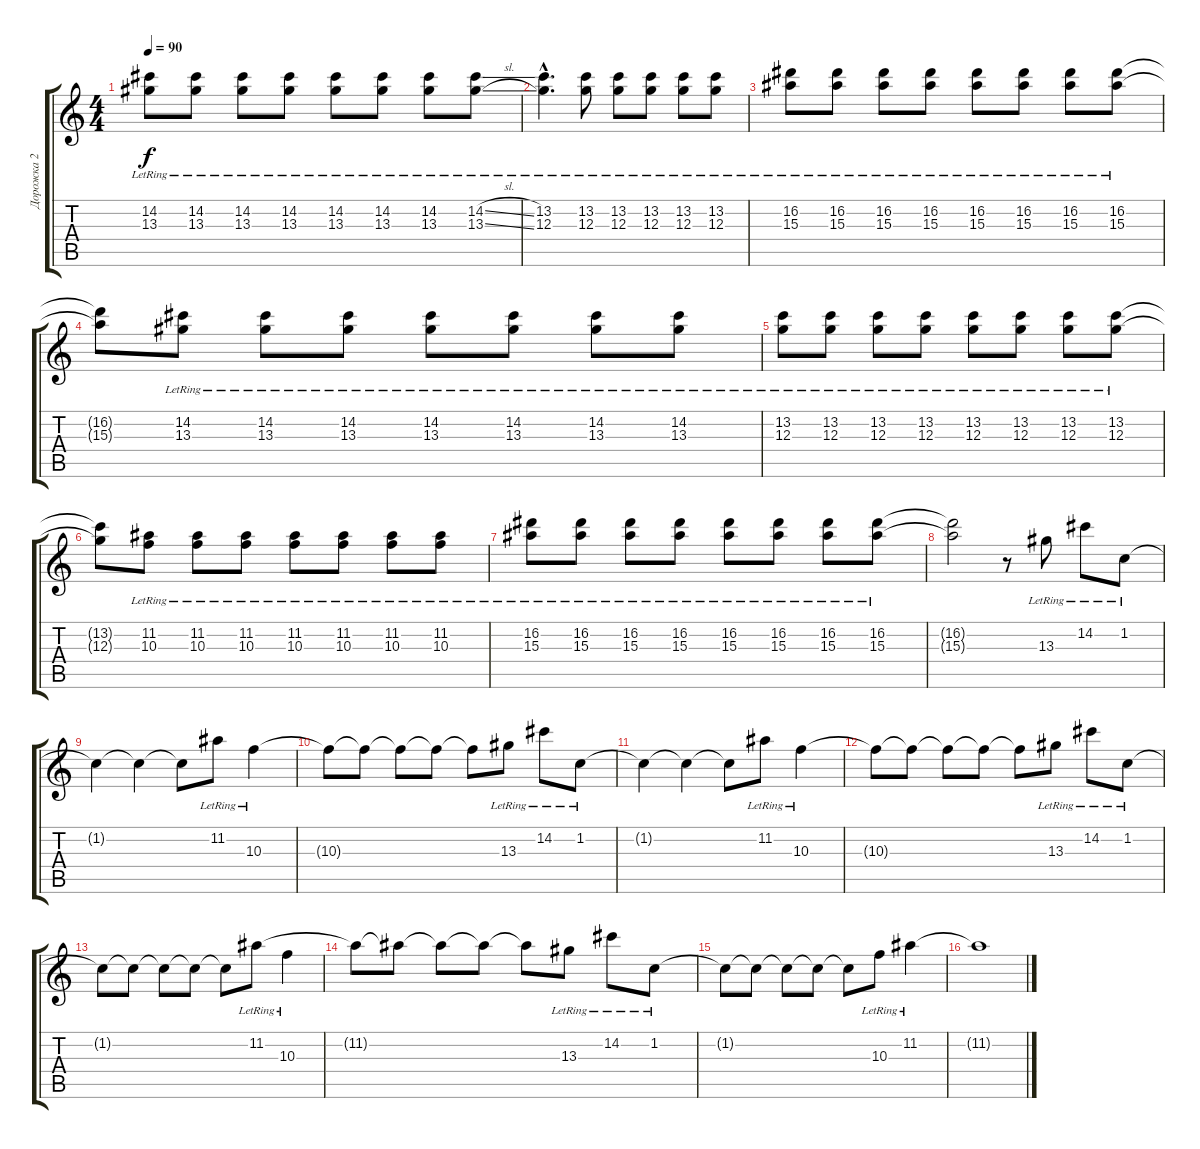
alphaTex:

\track ("Дорожка 2" "Дорожка 2") {instrument electricguitarclean}
\staff {score tabs}
\tuning (E4 B3 G3 D3 A2 E2) {hide}
\ts (4 4)
\tempo 90
\clef g2
\ks c
(14.2{lr} 13.3{lr}).8{dy f volume 10} (14.2{lr} 13.3{lr}).8 (14.2{lr} 13.3{lr}).8 (14.2{lr} 13.3{lr}).8 (14.2{lr} 13.3{lr}).8 (14.2{lr} 13.3{lr}).8 (14.2{lr} 13.3{lr}).8 (14.2{sl lr} 13.3{sl lr}).8 |
(13.2{hac lr} 12.3{hac lr}).4{d} (13.2{lr} 12.3{lr}).8 (13.2{lr} 12.3{lr}).8 (13.2{lr} 12.3{lr}).8 (13.2{lr} 12.3{lr}).8 (13.2{lr} 12.3{lr}).8 |
(16.2{lr} 15.3{lr}).8 (16.2{lr} 15.3{lr}).8 (16.2{lr} 15.3{lr}).8 (16.2{lr} 15.3{lr}).8 (16.2{lr} 15.3{lr}).8 (16.2{lr} 15.3{lr}).8 (16.2{lr} 15.3{lr}).8 (16.2{lr} 15.3{lr}).8 |
(16.2{t} 15.3{t}).8 (14.2{lr} 13.3{lr}).8 (14.2{lr} 13.3{lr}).8 (14.2{lr} 13.3{lr}).8 (14.2{lr} 13.3{lr}).8 (14.2{lr} 13.3{lr}).8 (14.2{lr} 13.3{lr}).8 (14.2{lr} 13.3{lr}).8 |
(13.2{lr} 12.3{lr}).8 (13.2{lr} 12.3{lr}).8 (13.2{lr} 12.3{lr}).8 (13.2{lr} 12.3{lr}).8 (13.2{lr} 12.3{lr}).8 (13.2{lr} 12.3{lr}).8 (13.2{lr} 12.3{lr}).8 (13.2{lr} 12.3{lr}).8 |
(13.2{t} 12.3{t}).8 (11.2{lr} 10.3{lr}).8 (11.2{lr} 10.3{lr}).8 (11.2{lr} 10.3{lr}).8 (11.2{lr} 10.3{lr}).8 (11.2{lr} 10.3{lr}).8 (11.2{lr} 10.3{lr}).8 (11.2{lr} 10.3{lr}).8 |
(16.2{lr} 15.3{lr}).8 (16.2{lr} 15.3{lr}).8 (16.2{lr} 15.3{lr}).8 (16.2{lr} 15.3{lr}).8 (16.2{lr} 15.3{lr}).8 (16.2{lr} 15.3{lr}).8 (16.2{lr} 15.3{lr}).8 (16.2{lr} 15.3{lr}).8 |
(16.2{t} 15.3{t}).2 r.8 13.3{lr}.8{volume 11} 14.2{lr}.8 1.2{lr}.8 |
1.2{t}.4 1.2{t}.4 1.2{t}.8 11.2{lr}.8 10.3{lr}.4 |
10.3{t}.8 10.3{t}.8 10.3{t}.8 10.3{t}.8 10.3{t}.8 13.3{lr}.8 14.2{lr}.8 1.2{lr}.8 |
1.2{t}.4 1.2{t}.4 1.2{t}.8 11.2{lr}.8 10.3{lr}.4 |
10.3{t}.8 10.3{t}.8 10.3{t}.8 10.3{t}.8 10.3{t}.8 13.3{lr}.8 14.2{lr}.8 1.2{lr}.8 |
1.2{t}.8 1.2{t}.8 1.2{t}.8 1.2{t}.8 1.2{t}.8 11.2{lr}.8 10.3{lr}.4 |
11.2{t}.8 11.2{t}.8 11.2{t}.8 11.2{t}.8 11.2{t}.8 13.3{lr}.8 14.2{lr}.8 1.2{lr}.8 |
1.2{t}.8 1.2{t}.8 1.2{t}.8 1.2{t}.8 1.2{t}.8 10.3{lr}.8 11.2{lr}.4 |
11.2{t}.1{volume 2}
